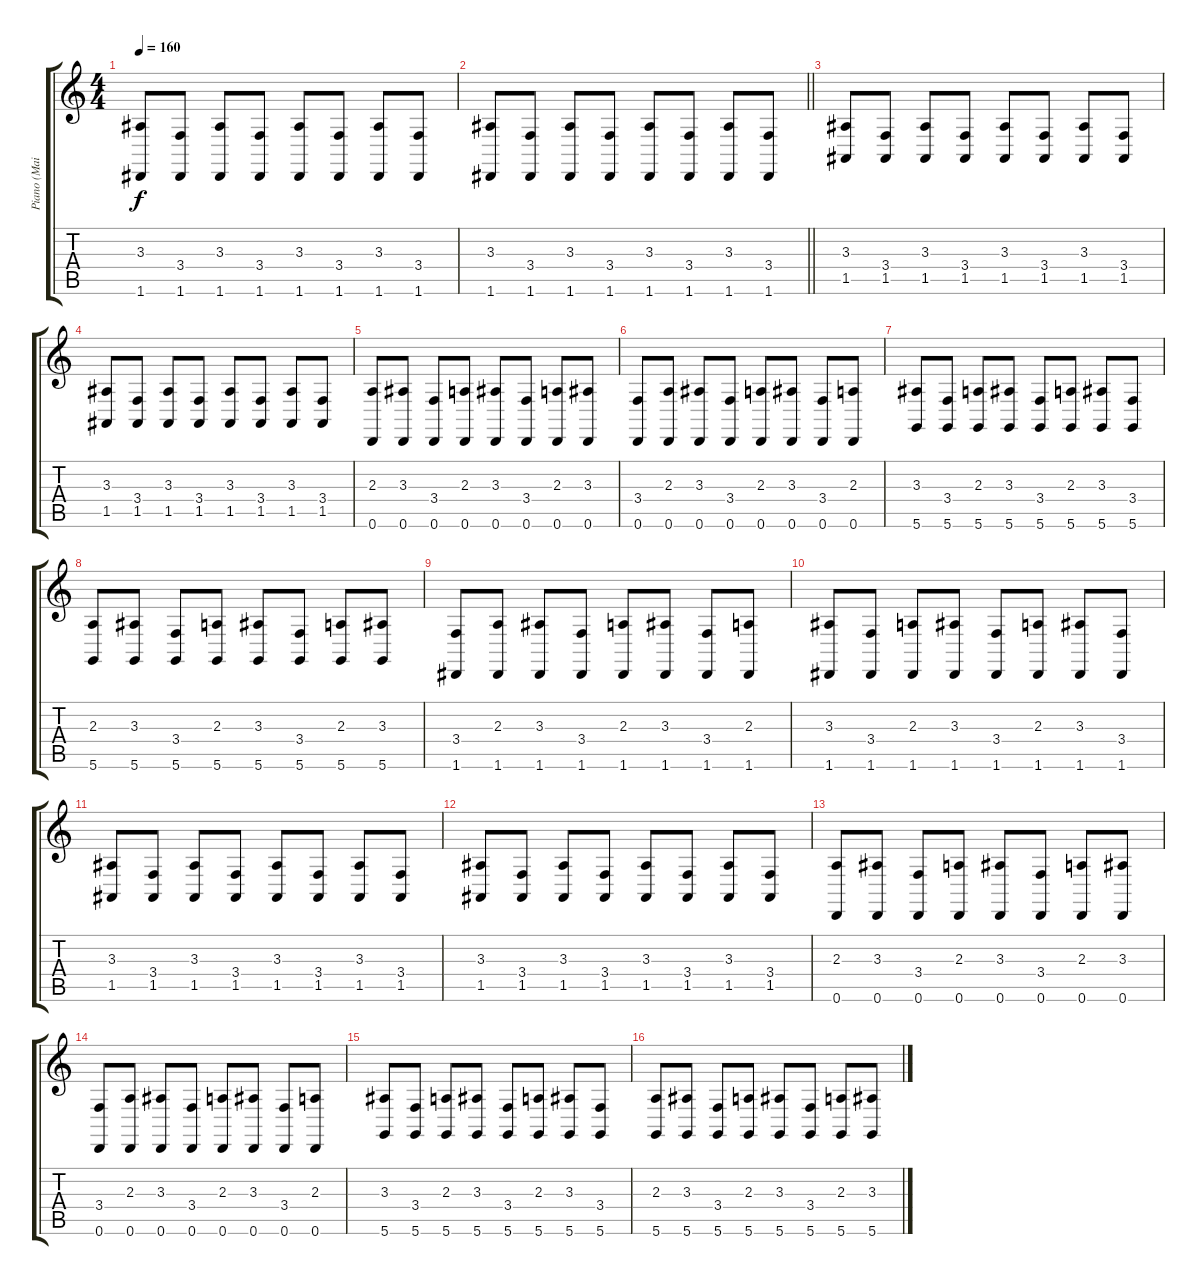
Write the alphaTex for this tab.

\track ("Piano (Main)" "Piano (Mai") {instrument brightacousticpiano}
\staff {score tabs}
\tuning (E4 B3 G3 D3 A2 D2) {hide}
\ts (4 4)
\tempo 160
\clef g2
\ks c
(3.3 1.6).8{dy f} (3.4 1.6).8 (3.3 1.6).8 (3.4 1.6).8 (3.3 1.6).8 (3.4 1.6).8 (3.3 1.6).8 (3.4 1.6).8 |
\barLineRight lightlight
(3.3 1.6).8 (3.4 1.6).8 (3.3 1.6).8 (3.4 1.6).8 (3.3 1.6).8 (3.4 1.6).8 (3.3 1.6).8 (3.4 1.6).8 |
\section ("" " ")
(3.3 1.5).8 (3.4 1.5).8 (3.3 1.5).8 (3.4 1.5).8 (3.3 1.5).8 (3.4 1.5).8 (3.3 1.5).8 (3.4 1.5).8 |
(3.3 1.5).8 (3.4 1.5).8 (3.3 1.5).8 (3.4 1.5).8 (3.3 1.5).8 (3.4 1.5).8 (3.3 1.5).8 (3.4 1.5).8 |
(2.3 0.6).8 (3.3 0.6).8 (3.4 0.6).8 (2.3 0.6).8 (3.3 0.6).8 (3.4 0.6).8 (2.3 0.6).8 (3.3 0.6).8 |
(3.4 0.6).8 (2.3 0.6).8 (3.3 0.6).8 (3.4 0.6).8 (2.3 0.6).8 (3.3 0.6).8 (3.4 0.6).8 (2.3 0.6).8 |
(3.3 5.6).8 (3.4 5.6).8 (2.3 5.6).8 (3.3 5.6).8 (3.4 5.6).8 (2.3 5.6).8 (3.3 5.6).8 (3.4 5.6).8 |
(2.3 5.6).8 (3.3 5.6).8 (3.4 5.6).8 (2.3 5.6).8 (3.3 5.6).8 (3.4 5.6).8 (2.3 5.6).8 (3.3 5.6).8 |
(3.4 1.6).8 (2.3 1.6).8 (3.3 1.6).8 (3.4 1.6).8 (2.3 1.6).8 (3.3 1.6).8 (3.4 1.6).8 (2.3 1.6).8 |
(3.3 1.6).8 (3.4 1.6).8 (2.3 1.6).8 (3.3 1.6).8 (3.4 1.6).8 (2.3 1.6).8 (3.3 1.6).8 (3.4 1.6).8 |
(3.3 1.5).8 (3.4 1.5).8 (3.3 1.5).8 (3.4 1.5).8 (3.3 1.5).8 (3.4 1.5).8 (3.3 1.5).8 (3.4 1.5).8 |
(3.3 1.5).8 (3.4 1.5).8 (3.3 1.5).8 (3.4 1.5).8 (3.3 1.5).8 (3.4 1.5).8 (3.3 1.5).8 (3.4 1.5).8 |
(2.3 0.6).8 (3.3 0.6).8 (3.4 0.6).8 (2.3 0.6).8 (3.3 0.6).8 (3.4 0.6).8 (2.3 0.6).8 (3.3 0.6).8 |
(3.4 0.6).8 (2.3 0.6).8 (3.3 0.6).8 (3.4 0.6).8 (2.3 0.6).8 (3.3 0.6).8 (3.4 0.6).8 (2.3 0.6).8 |
(3.3 5.6).8 (3.4 5.6).8 (2.3 5.6).8 (3.3 5.6).8 (3.4 5.6).8 (2.3 5.6).8 (3.3 5.6).8 (3.4 5.6).8 |
(2.3 5.6).8 (3.3 5.6).8 (3.4 5.6).8 (2.3 5.6).8 (3.3 5.6).8 (3.4 5.6).8 (2.3 5.6).8 (3.3 5.6).8
